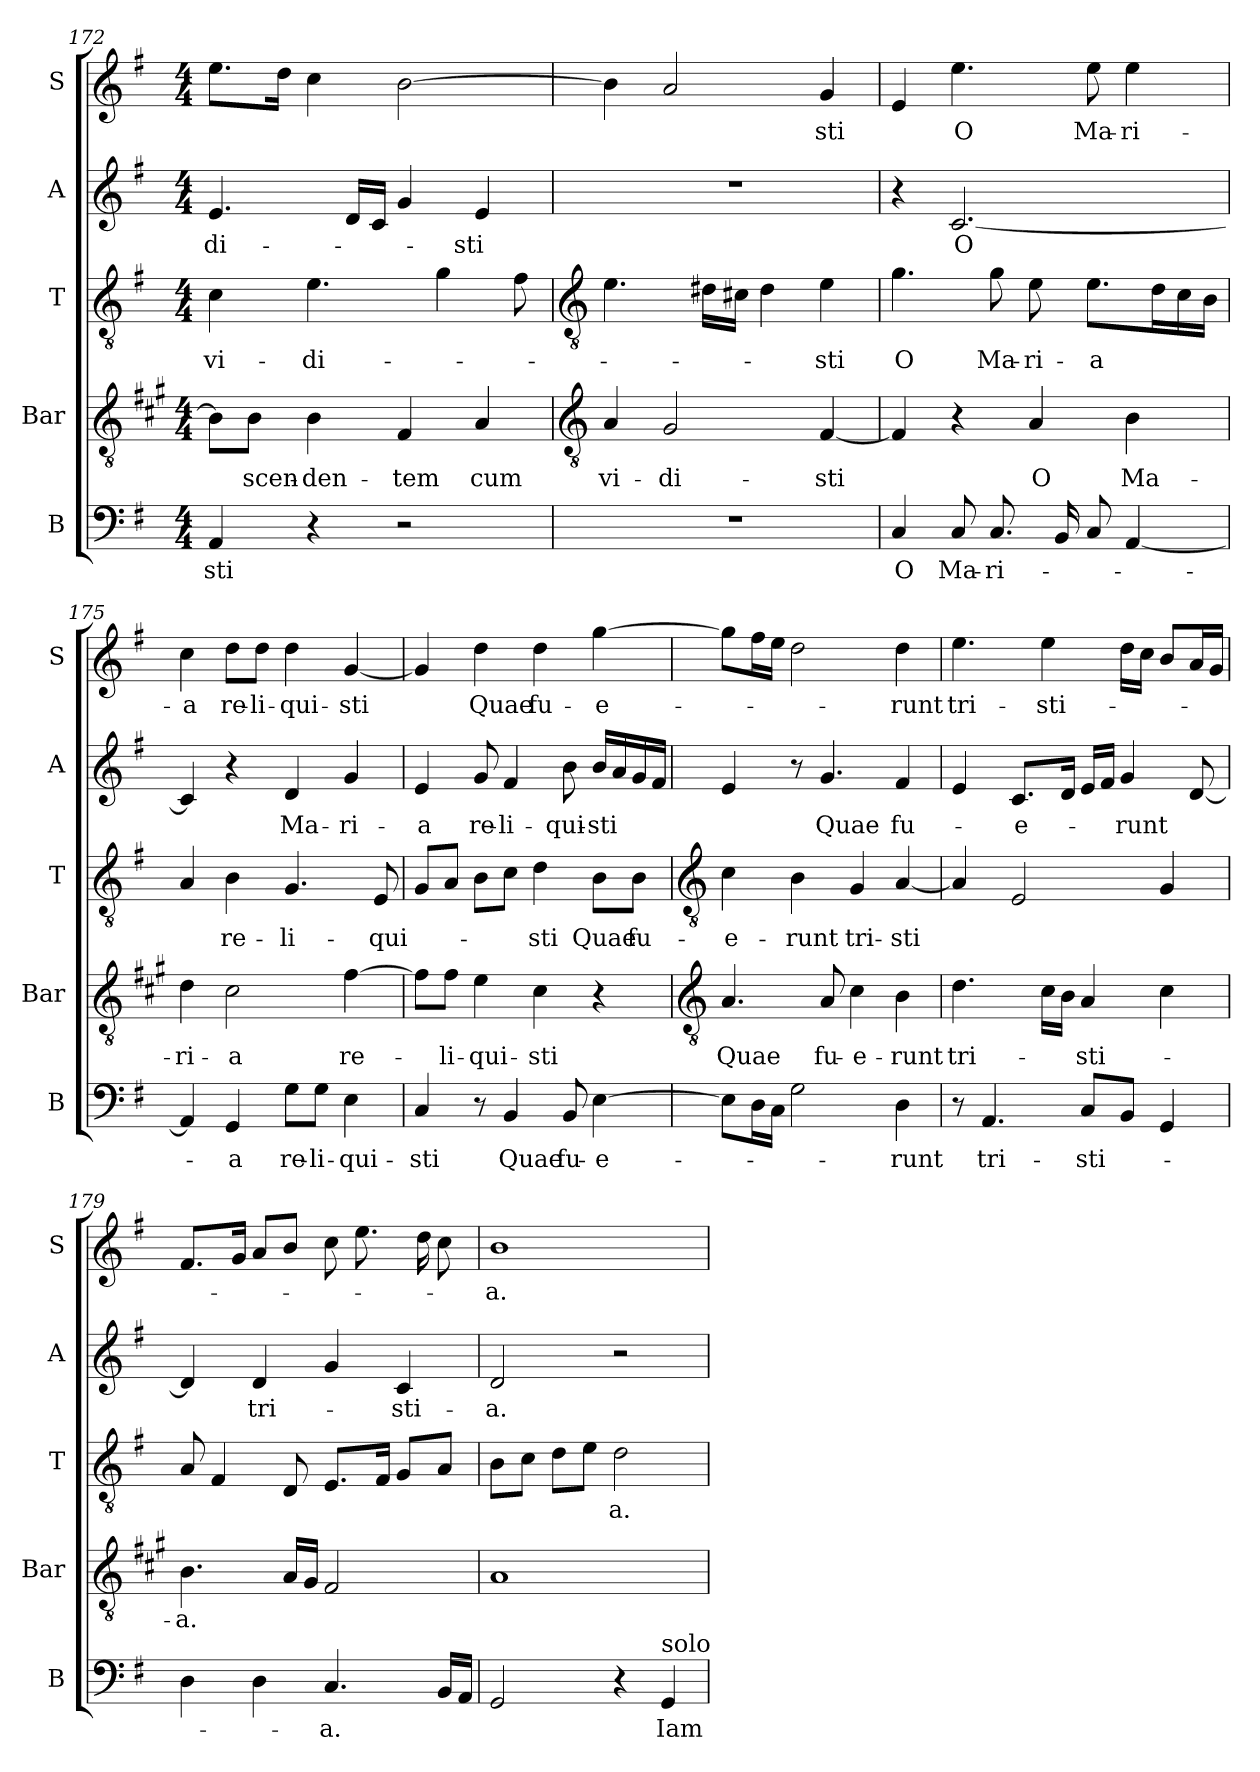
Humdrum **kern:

**kern	**text	**kern	**text	**kern	**text	**kern	**text	**kern	**text
*part5	*part5	*part4	*part4	*part3	*part3	*part2	*part2	*part1	*part1
*staff5	*staff5	*staff4	*staff4	*staff3	*staff3	*staff2	*staff2	*staff1	*staff1
*I"B	*	*I"Bar	*	*I"T	*	*I"A	*	*I"S	*
*I'B	*	*I'Bar	*	*I'T	*	*I'A	*	*I'S	*
*clefF4	*	*clefGv2	*	*clefGv2	*	*clefG2	*	*clefG2	*
*	*	*ITrd1c2	*	*	*	*	*	*	*
*k[f#]	*	*k[f#]	*	*k[f#]	*	*k[f#]	*	*k[f#]	*
*G:	*	*G:	*	*G:	*	*G:	*	*G:	*
*M4/4	*	*M4/4	*	*M4/4	*	*M4/4	*	*M4/4	*
=172	=172	=172	=172	=172	=172	=172	=172	=172	=172
!	!LO:LY:b	!	!	!	!LO:LY:b	!	!LO:LY:b	!	!
4AA	-sti	8AL]	.	4c	vi-	4.e	-di-	8.eeL	.
!	!	!	!LO:LY:b	!	!	!	!	!	!
.	.	8AJ	-scen-	.	.	.	.	.	.
.	.	.	.	.	.	.	.	16ddJ	.
!	!	!	!LO:LY:b	!	!LO:LY:b	!	!	!	!
4r	.	4A	-den-	4.e	-di-	.	.	4cc	.
.	.	.	.	.	.	16dLL	.	.	.
.	.	.	.	.	.	16cJJ	.	.	.
!	!	!	!LO:LY:b	!	!	!	!	!	!
2r	.	4E	-tem	.	.	4g	.	[2b	.
.	.	.	.	4g	.	.	.	.	.
!	!	!	!LO:LY:b	!	!	!	!LO:LY:b	!	!
.	.	4G	cum	.	.	4e	-sti	.	.
.	.	.	.	8f#	.	.	.	.	.
!!LO:LB:g=z
=173	=173	=173	=173	=173	=173	=173	=173	=173	=173
*	*	*clefGv2	*	*clefGv2	*	*	*	*	*
!	!	!	!LO:LY:b	!	!	!	!	!	!
1r	.	4G	vi-	4.e	.	1r	.	4b]	.
!	!	!	!LO:LY:b	!	!	!	!	!	!
.	.	2F#	-di-	.	.	.	.	2a	.
.	.	.	.	16d#LL	.	.	.	.	.
.	.	.	.	16c#JJ	.	.	.	.	.
.	.	.	.	4d#	.	.	.	.	.
!	!	!	!LO:LY:b	!	!LO:LY:b	!	!	!	!LO:LY:b
.	.	[4E	-sti	4e	-sti	.	.	4g	-sti
=174	=174	=174	=174	=174	=174	=174	=174	=174	=174
!	!LO:LY:b	!	!	!	!LO:LY:b	!	!	!	!
4C	O	4E]	.	4.g	O	4r	.	4e	.
!	!LO:LY:b	!	!	!	!	!	!LO:LY:b	!	!LO:LY:b
8C	Ma-	4r	.	.	.	[2.c	O	4.ee	O
!	!LO:LY:b	!	!	!	!LO:LY:b	!	!	!	!
8.CL	-ri-	.	.	8g	Ma-	.	.	.	.
!	!	!	!LO:LY:b	!	!LO:LY:b	!	!	!	!
.	.	4G	O	8e	-ri-	.	.	.	.
16BBL	.	.	.	.	.	.	.	.	.
!	!	!	!	!	!LO:LY:b	!	!	!	!LO:LY:b
8CJ	.	.	.	8.eL	-a	.	.	8ee	Ma-
!	!	!	!LO:LY:b	!	!	!	!	!	!LO:LY:b
[4AA	.	4A	Ma-	.	.	.	.	4ee	-ri-
!	!	!	!	!	!LO:LY:b	!	!	!	!
.	.	.	.	16dL	.	.	.	.	.
!	!	!	!	!	!LO:LY:b	!	!	!	!
.	.	.	.	16c	.	.	.	.	.
!	!	!	!	!	!LO:LY:b	!	!	!	!
.	.	.	.	16BJJ	.	.	.	.	.
=175	=175	=175	=175	=175	=175	=175	=175	=175	=175
!	!	!	!LO:LY:b	!	!LO:LY:b	!	!	!	!LO:LY:b
4AA]	.	4c	-ri-	4A	.	4c]	.	4cc	-a
!	!LO:LY:b	!	!LO:LY:b	!	!LO:LY:b	!	!	!	!LO:LY:b
4GG	-a	2B	-a	4B	re-	4r	.	8ddL	re-
!	!	!	!	!	!	!	!	!	!LO:LY:b
.	.	.	.	.	.	.	.	8ddJ	-li-
!	!LO:LY:b	!	!	!	!LO:LY:b	!	!LO:LY:b	!	!LO:LY:b
8GL	re-	.	.	4.G	-li-	4d	Ma-	4dd	-qui-
!	!LO:LY:b	!	!	!	!	!	!	!	!
8GJ	-li-	.	.	.	.	.	.	.	.
!	!LO:LY:b	!	!LO:LY:b	!	!	!	!LO:LY:b	!	!LO:LY:b
4E	-qui-	[4e	re-	.	.	4g	-ri-	[4g	-sti
!	!	!	!	!	!LO:LY:b	!	!	!	!
.	.	.	.	8E	-qui-	.	.	.	.
=176	=176	=176	=176	=176	=176	=176	=176	=176	=176
!	!LO:LY:b	!	!	!	!	!	!LO:LY:b	!	!
4C	-sti	8eL]	.	8GL	.	4e	-a	4g]	.
!	!	!	!LO:LY:b	!	!	!	!	!	!
.	.	8eJ	-li-	8AJ	.	.	.	.	.
!	!	!	!LO:LY:b	!	!	!	!LO:LY:b	!	!LO:LY:b
8r	.	4d	-qui-	8BL	.	8g	re-	4dd	Quae
!	!LO:LY:b	!	!	!	!	!	!LO:LY:b	!	!
4BB	Quae	.	.	8cJ	.	4f#	-li-	.	.
!	!	!	!LO:LY:b	!	!LO:LY:b	!	!	!	!LO:LY:b
.	.	4B	-sti	4d	-sti	.	.	4dd	fu-
!	!LO:LY:b	!	!	!	!	!	!LO:LY:b	!	!
8BB	fu-	.	.	.	.	8b	-qui-	.	.
!	!LO:LY:b	!	!	!	!LO:LY:b	!	!LO:LY:b	!	!LO:LY:b
[4E	-e-	4r	.	8BL	Quae	16bLL	-sti	[4gg	-e-
.	.	.	.	.	.	16a	.	.	.
!	!	!	!	!	!LO:LY:b	!	!	!	!
.	.	.	.	8BJ	fu-	16g	.	.	.
.	.	.	.	.	.	16f#JJ	.	.	.
!!LO:LB:g=z
=177	=177	=177	=177	=177	=177	=177	=177	=177	=177
*	*	*clefGv2	*	*clefGv2	*	*	*	*	*
!	!	!	!LO:LY:b	!	!LO:LY:b	!	!LO:LY:b	!	!
8EL]	.	4.G	Quae	4c	-e-	4e	.	8ggL]	.
16DL	.	.	.	.	.	.	.	16ff#L	.
16CJJ	.	.	.	.	.	.	.	16eeJJ	.
!	!	!	!	!	!LO:LY:b	!	!	!	!
2G	.	.	.	4B	-runt	8r	.	2dd	.
!	!	!	!LO:LY:b	!	!	!	!LO:LY:b	!	!
.	.	8G	fu-	.	.	4.g	Quae	.	.
!	!	!	!LO:LY:b	!	!LO:LY:b	!	!	!	!
.	.	4B	-e-	4G	tri-	.	.	.	.
!	!LO:LY:b	!	!LO:LY:b	!	!LO:LY:b	!	!LO:LY:b	!	!LO:LY:b
4D	-runt	4A	-runt	[4A	-sti	4f#	fu-	4dd	-runt
=178	=178	=178	=178	=178	=178	=178	=178	=178	=178
!	!	!	!LO:LY:b	!	!	!	!	!	!LO:LY:b
8r	.	4.c	tri-	4A]	.	4e	.	4.ee	tri-
!	!LO:LY:b	!	!	!	!	!	!	!	!
4.AA	tri-	.	.	.	.	.	.	.	.
!	!	!	!	!	!	!	!LO:LY:b	!	!
.	.	.	.	2E	.	8.cL	-e-	.	.
!	!	!	!	!	!	!	!	!	!LO:LY:b
.	.	16BLL	.	.	.	.	.	4ee	-sti-
.	.	16AJJ	.	.	.	16dJ	.	.	.
!	!LO:LY:b	!	!LO:LY:b	!	!	!	!	!	!
8CL	-sti-	4G	-sti-	.	.	16eLL	.	.	.
.	.	.	.	.	.	16f#JJ	.	.	.
!	!	!	!	!	!	!	!LO:LY:b	!	!
8BBJ	.	.	.	.	.	4g	-runt	16ddLL	.
.	.	.	.	.	.	.	.	16ccJJ	.
4GG	.	4B	.	4G	.	.	.	8bL	.
!	!	!	!	!	!	!	!LO:LY:b	!	!
.	.	.	.	.	.	[8d	.	16aL	.
.	.	.	.	.	.	.	.	16gJJ	.
=179	=179	=179	=179	=179	=179	=179	=179	=179	=179
!	!	!	!LO:LY:b	!	!	!	!LO:LY:b	!	!
4D	.	4.A	-a.	8A	.	4d]	.	8.f#L	.
.	.	.	.	4F#	.	.	.	.	.
.	.	.	.	.	.	.	.	16gJ	.
!	!	!	!	!	!	!	!LO:LY:b	!	!
4D	.	.	.	.	.	4d	tri-	8aL	.
!	!	!	!LO:LY:b	!	!	!	!	!	!
.	.	16GLL	.	8D	.	.	.	8bJ	.
!	!	!	!LO:LY:b	!	!	!	!	!	!
.	.	16F#JJ	.	.	.	.	.	.	.
!	!LO:LY:b	!	!LO:LY:b	!	!	!	!	!	!
4.C	-a.	2E	.	8.EL	.	4g	.	8cc	.
.	.	.	.	.	.	.	.	8.eeL	.
.	.	.	.	16F#J	.	.	.	.	.
!	!	!	!	!	!	!	!LO:LY:b	!	!
.	.	.	.	8GL	.	4c	-sti-	.	.
.	.	.	.	.	.	.	.	16ddL	.
!	!LO:LY:b	!	!	!	!	!	!	!	!
16BBLL	.	.	.	8AJ	.	.	.	8ccJ	.
!	!LO:LY:b	!	!	!	!	!	!	!	!
16AAJJ	.	.	.	.	.	.	.	.	.
=180	=180	=180	=180	=180	=180	=180	=180	=180	=180
!	!LO:LY:b	!	!LO:LY:b	!	!	!	!LO:LY:b	!	!LO:LY:b
2GG	.	1G	.	8BL	.	2d	-a.	1b	-a.
.	.	.	.	8cJ	.	.	.	.	.
.	.	.	.	8dL	.	.	.	.	.
.	.	.	.	8eJ	.	.	.	.	.
!	!	!	!	!	!LO:LY:b	!	!	!	!
4r	.	.	.	2d	a.	2r	.	.	.
!LO:TX:a:t=solo	!	!	!	!	!	!	!	!	!
!	!LO:LY:b	!	!	!	!	!	!	!	!
4GG	Iam	.	.	.	.	.	.	.	.
=	=	=	=	=	=	=	=	=	=
*-	*-	*-	*-	*-	*-	*-	*-	*-	*-
